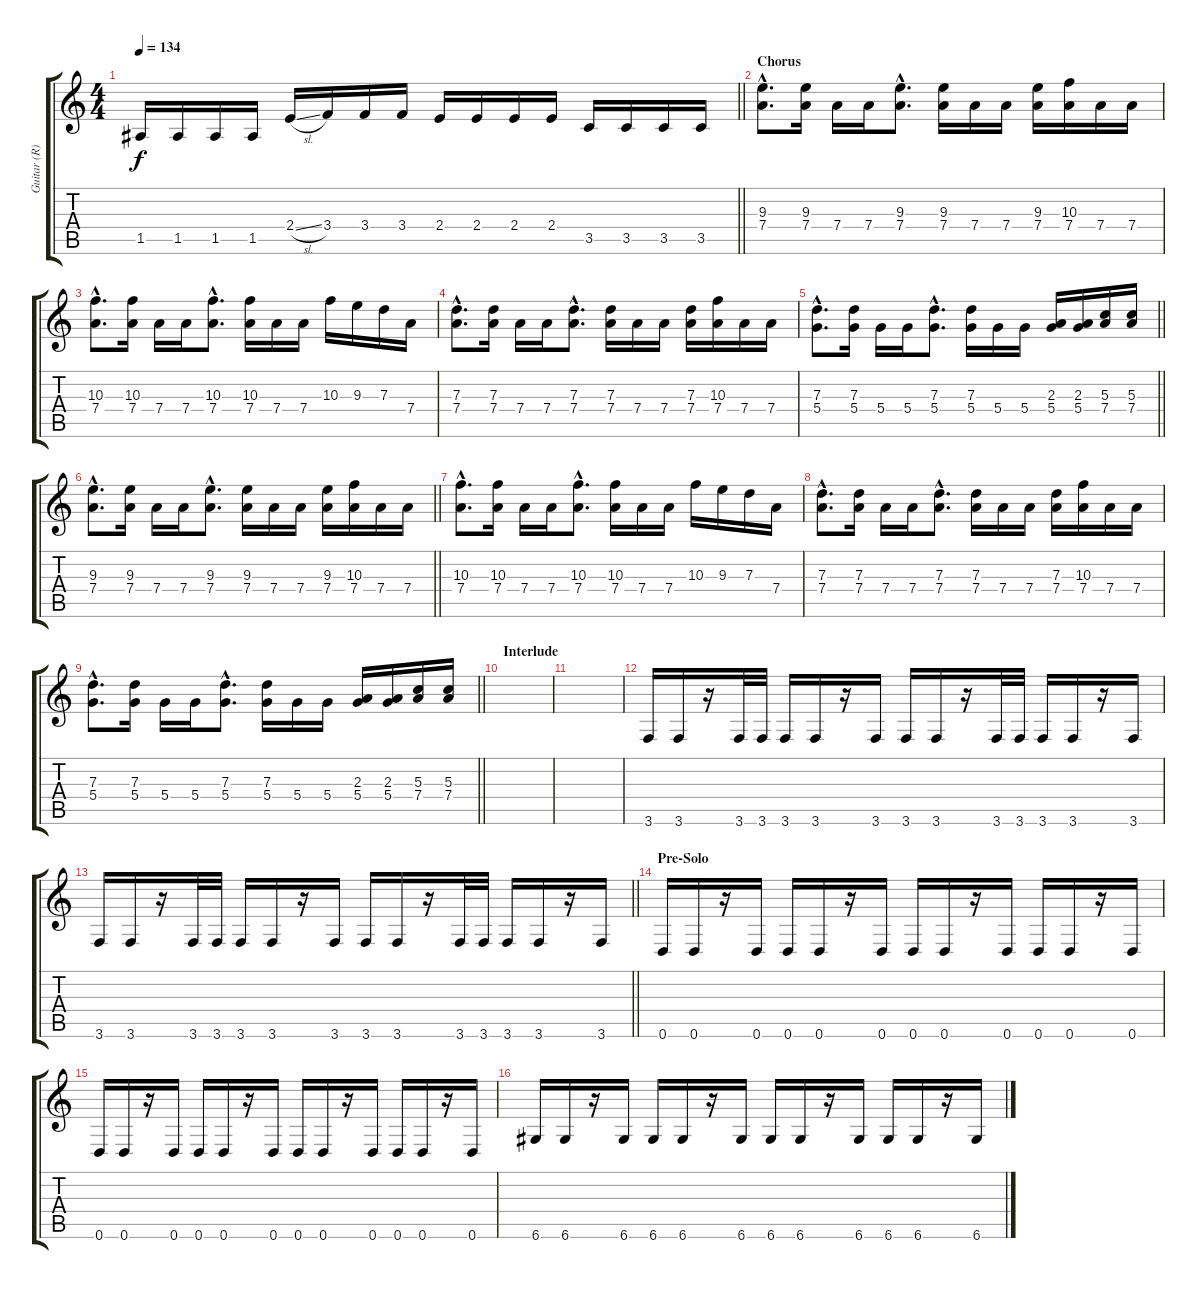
\track ("Guitar (R)" "Guitar (R)") {instrument overdrivenguitar}
\staff {score tabs}
\tuning (E4 B3 G3 D3 A2 D2) {hide}
\ts (4 4)
\tempo 134
\clef g2
\barLineRight lightlight
\ks c
1.5.16{dy f} 1.5.16 1.5.16 1.5.16 2.4{sl}.16 3.4.16 3.4.16 3.4.16 2.4.16 2.4.16 2.4.16 2.4.16 3.5.16 3.5.16 3.5.16 3.5.16 |
\section ("" "Chorus")
(9.3{hac} 7.4{hac}).8{d} (9.3 7.4).16 7.4.16 7.4.16 (9.3{hac} 7.4{hac}).8{d} (9.3 7.4).16 7.4.16 7.4.16 (9.3 7.4).16 (10.3 7.4).16 7.4.16 7.4.16 |
(10.3{hac} 7.4{hac}).8{d} (10.3 7.4).16 7.4.16 7.4.16 (10.3{hac} 7.4{hac}).8{d} (10.3 7.4).16 7.4.16 7.4.16 10.3.16 9.3.16 7.3.16 7.4.16 |
(7.3{hac} 7.4{hac}).8{d} (7.3 7.4).16 7.4.16 7.4.16 (7.3{hac} 7.4{hac}).8{d} (7.3 7.4).16 7.4.16 7.4.16 (7.3 7.4).16 (10.3 7.4).16 7.4.16 7.4.16 |
\barLineRight lightlight
(7.3{hac} 5.4{hac}).8{d} (7.3 5.4).16 5.4.16 5.4.16 (7.3{hac} 5.4{hac}).8{d} (7.3 5.4).16 5.4.16 5.4.16 (2.3 5.4).16 (2.3 5.4).16 (5.3 7.4).16 (5.3 7.4).16 |
\section ("" "")
\barLineRight lightlight
(9.3{hac} 7.4{hac}).8{d} (9.3 7.4).16 7.4.16 7.4.16 (9.3{hac} 7.4{hac}).8{d} (9.3 7.4).16 7.4.16 7.4.16 (9.3 7.4).16 (10.3 7.4).16 7.4.16 7.4.16 |
(10.3{hac} 7.4{hac}).8{d} (10.3 7.4).16 7.4.16 7.4.16 (10.3{hac} 7.4{hac}).8{d} (10.3 7.4).16 7.4.16 7.4.16 10.3.16 9.3.16 7.3.16 7.4.16 |
(7.3{hac} 7.4{hac}).8{d} (7.3 7.4).16 7.4.16 7.4.16 (7.3{hac} 7.4{hac}).8{d} (7.3 7.4).16 7.4.16 7.4.16 (7.3 7.4).16 (10.3 7.4).16 7.4.16 7.4.16 |
\barLineRight lightlight
(7.3{hac} 5.4{hac}).8{d} (7.3 5.4).16 5.4.16 5.4.16 (7.3{hac} 5.4{hac}).8{d} (7.3 5.4).16 5.4.16 5.4.16 (2.3 5.4).16 (2.3 5.4).16 (5.3 7.4).16 (5.3 7.4).16 |
\section ("" "Interlude")
|
|
3.6.16 3.6.16 r.16 3.6.32 3.6.32 3.6.16 3.6.16 r.16 3.6.16 3.6.16 3.6.16 r.16 3.6.32 3.6.32 3.6.16 3.6.16 r.16 3.6.16 |
\barLineRight lightlight
3.6.16 3.6.16 r.16 3.6.32 3.6.32 3.6.16 3.6.16 r.16 3.6.16 3.6.16 3.6.16 r.16 3.6.32 3.6.32 3.6.16 3.6.16 r.16 3.6.16 |
\section ("" "Pre-Solo")
0.6.16 0.6.16 r.16 0.6.16 0.6.16 0.6.16 r.16 0.6.16 0.6.16 0.6.16 r.16 0.6.16 0.6.16 0.6.16 r.16 0.6.16 |
0.6.16 0.6.16 r.16 0.6.16 0.6.16 0.6.16 r.16 0.6.16 0.6.16 0.6.16 r.16 0.6.16 0.6.16 0.6.16 r.16 0.6.16 |
6.6.16 6.6.16 r.16 6.6.16 6.6.16 6.6.16 r.16 6.6.16 6.6.16 6.6.16 r.16 6.6.16 6.6.16 6.6.16 r.16 6.6.16
